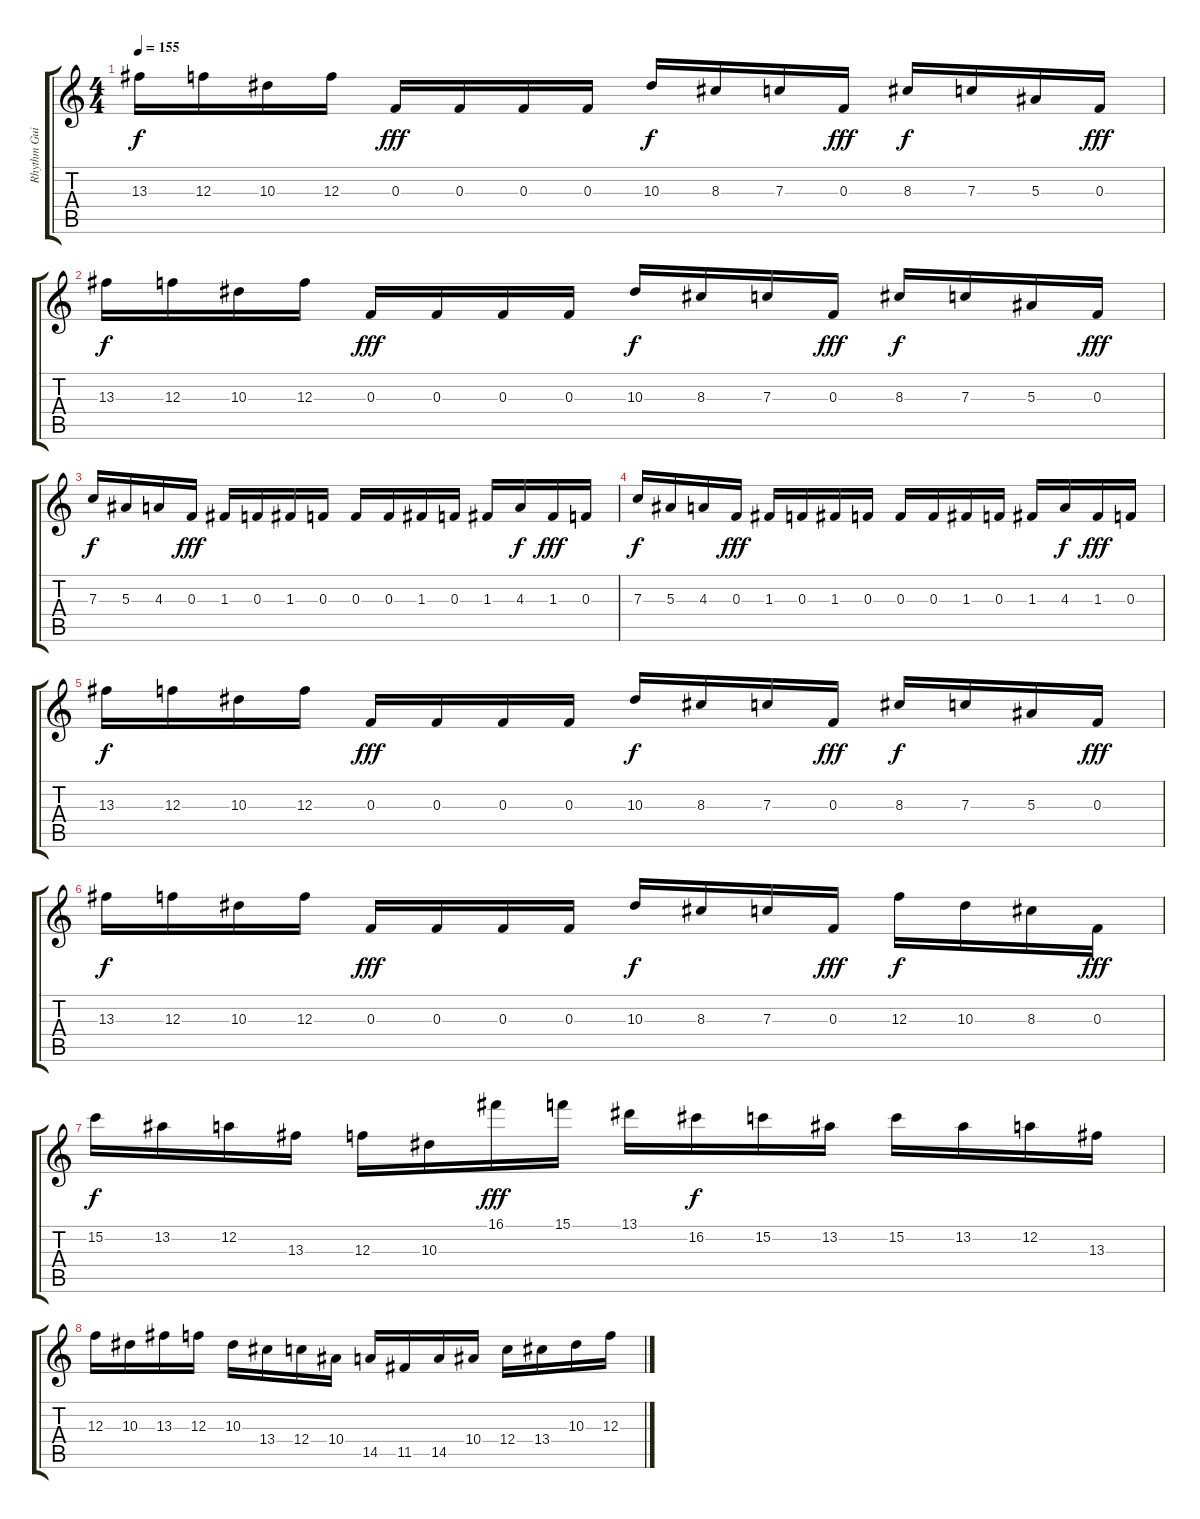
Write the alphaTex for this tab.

\track ("Rhythm Guitar" "Rhythm Gui") {instrument overdrivenguitar}
\staff {score tabs}
\tuning (D4 A3 F3 C3 G2 D2) {hide}
\ts (4 4)
\tempo 155
\clef g2
\ks c
13.3.16{dy f instrument overdrivenguitar} 12.3.16 10.3.16 12.3.16 0.3.16{dy fff} 0.3.16 0.3.16 0.3.16 10.3.16{dy f} 8.3.16 7.3.16 0.3.16{dy fff} 8.3.16{dy f} 7.3.16 5.3.16 0.3.16{dy fff} |
13.3.16{dy f} 12.3.16 10.3.16 12.3.16 0.3.16{dy fff} 0.3.16 0.3.16 0.3.16 10.3.16{dy f} 8.3.16 7.3.16 0.3.16{dy fff} 8.3.16{dy f} 7.3.16 5.3.16 0.3.16{dy fff} |
7.3.16{dy f} 5.3.16 4.3.16 0.3.16{dy fff} 1.3.16 0.3.16 1.3.16 0.3.16 0.3.16 0.3.16 1.3.16 0.3.16 1.3.16 4.3.16{dy f} 1.3.16{dy fff} 0.3.16 |
7.3.16{dy f} 5.3.16 4.3.16 0.3.16{dy fff} 1.3.16 0.3.16 1.3.16 0.3.16 0.3.16 0.3.16 1.3.16 0.3.16 1.3.16 4.3.16{dy f} 1.3.16{dy fff} 0.3.16 |
13.3.16{dy f} 12.3.16 10.3.16 12.3.16 0.3.16{dy fff} 0.3.16 0.3.16 0.3.16 10.3.16{dy f} 8.3.16 7.3.16 0.3.16{dy fff} 8.3.16{dy f} 7.3.16 5.3.16 0.3.16{dy fff} |
13.3.16{dy f} 12.3.16 10.3.16 12.3.16 0.3.16{dy fff} 0.3.16 0.3.16 0.3.16 10.3.16{dy f} 8.3.16 7.3.16 0.3.16{dy fff} 12.3.16{dy f} 10.3.16 8.3.16 0.3.16{dy fff} |
15.2.16{dy f} 13.2.16 12.2.16 13.3.16 12.3.16 10.3.16 16.1.16{dy fff} 15.1.16 13.1.16 16.2.16{dy f} 15.2.16 13.2.16 15.2.16 13.2.16 12.2.16 13.3.16 |
12.3.16 10.3.16 13.3.16 12.3.16 10.3.16 13.4.16 12.4.16 10.4.16 14.5.16 11.5.16 14.5.16 10.4.16 12.4.16 13.4.16 10.3.16 12.3.16
